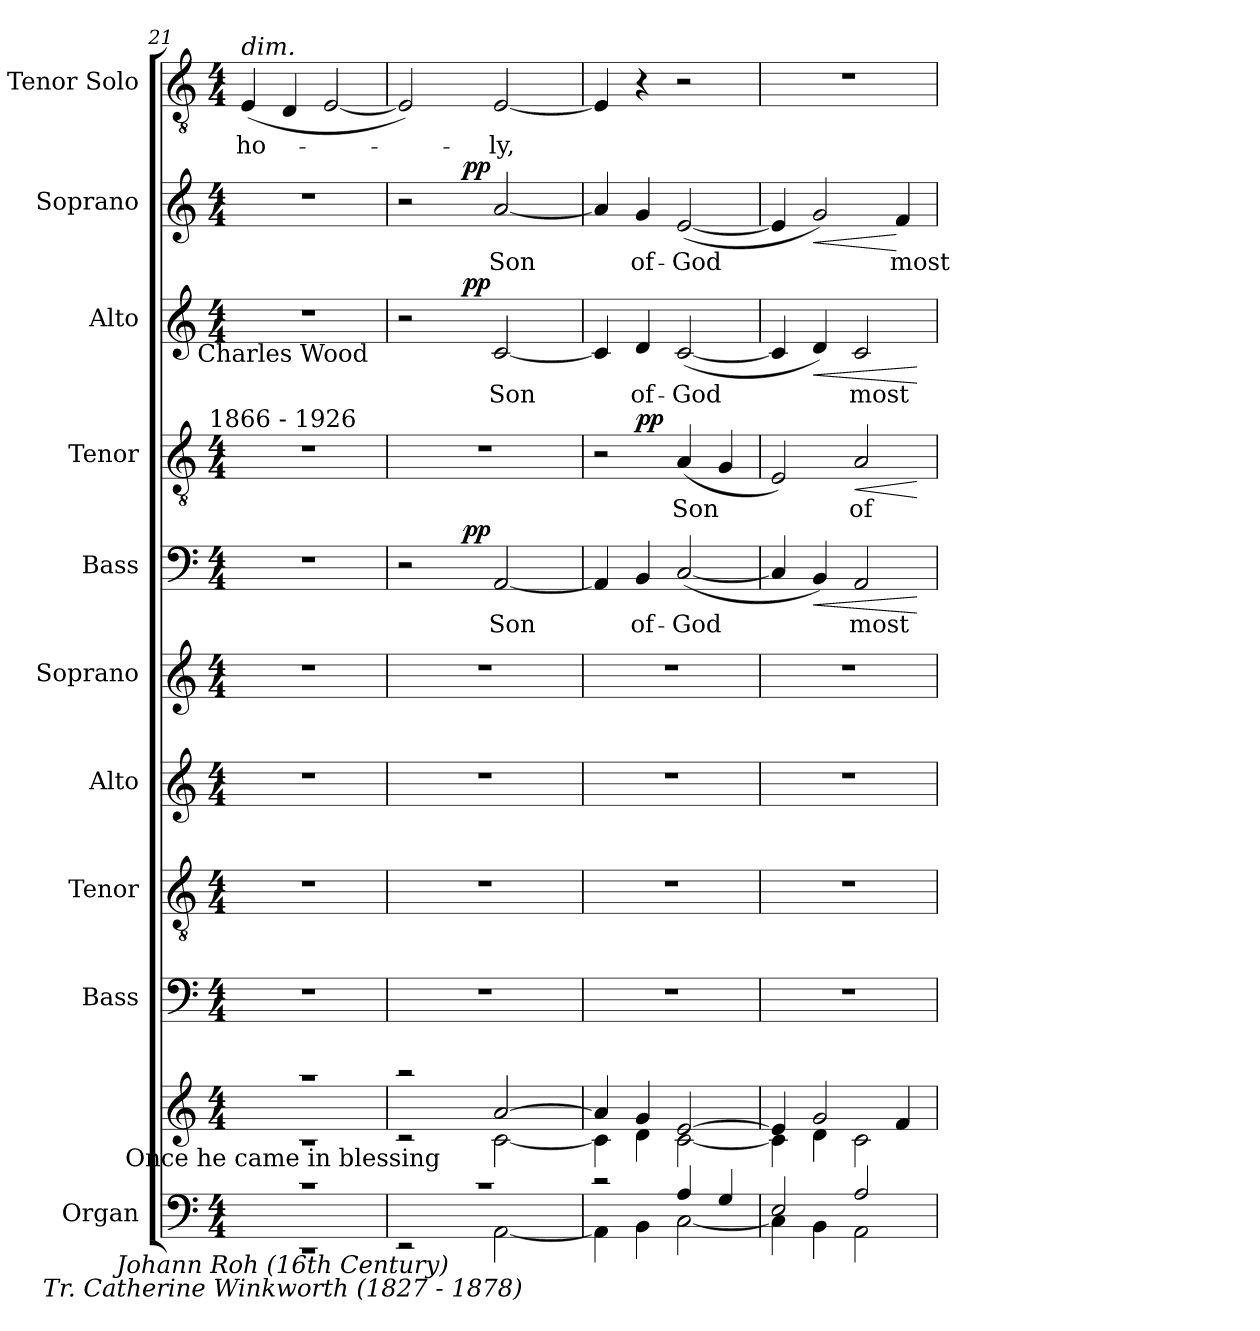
**kern	**kern	**kern	**kern	**kern	**kern	**kern	**text	**dynam	**kern	**text	**dynam	**kern	**text	**dynam	**kern	**text	**dynam	**kern	**text
*part10	*part10	*part9	*part8	*part7	*part6	*part5	*part5	*part5	*part4	*part4	*part4	*part3	*part3	*part3	*part2	*part2	*part2	*part1	*part1
*staff11	*staff10	*staff9	*staff8	*staff7	*staff6	*staff5	*staff5	*staff5	*staff4	*staff4	*staff4	*staff3	*staff3	*staff3	*staff2	*staff2	*staff2	*staff1	*staff1
*I"Organ	*	*I"Bass	*I"Tenor	*I"Alto	*I"Soprano	*I"Bass	*	*	*I"Tenor	*	*	*I"Alto	*	*	*I"Soprano	*	*	*I"Tenor Solo	*
*I'Org.	*	*I'B.	*I'T.	*I'A.	*I'S.	*I'B.	*	*	*I'T.	*	*	*I'A.	*	*	*I'S.	*	*	*I'T. Solo	*
*clefF4	*clefG2	*clefF4	*clefGv2	*clefG2	*clefG2	*clefF4	*	*	*clefGv2	*	*	*clefG2	*	*	*clefG2	*	*	*clefGv2	*
*	*	*	*ITrd7c12	*	*	*	*	*	*ITrd7c12	*	*	*	*	*	*	*	*	*ITrd7c12	*
*k[]	*k[]	*k[]	*k[]	*k[]	*k[]	*k[]	*	*	*k[]	*	*	*k[]	*	*	*k[]	*	*	*k[]	*
*C:	*C:	*C:	*C:	*C:	*C:	*C:	*	*	*C:	*	*	*C:	*	*	*C:	*	*	*C:	*
*M4/4	*M4/4	*M4/4	*M4/4	*M4/4	*M4/4	*M4/4	*	*	*M4/4	*	*	*M4/4	*	*	*M4/4	*	*	*M4/4	*
=21	=21	=21	=21	=21	=21	=21	=21	=21	=21	=21	=21	=21	=21	=21	=21	=21	=21	=21	=21
*^	*^	*	*	*	*	*	*	*	*	*	*	*	*	*	*	*	*	*	*
!	!	!	!	!	!	!	!	!	!	!	!	!	!	!	!	!	!	!	!	!LO:TX:a:i:t=dim.	!
!	!	!	!	!	!	!	!	!	!	!	!	!	!	!	!	!	!	!	!	!	!LO:LY:b
*	*^	*	*^	*	*	*	*	*	*	*	*^	*	*	*^	*	*	*	*	*	*	*
1rc	1rEE	4ryy	1raa	1rc	4ryy	1r	1r	1r	1r	1r	.	.	1r	4ryy	.	.	1r	4ryy	.	.	1r	.	.	(<4EE/	-ho-
!	!	!	!	!	!	!	!	!	!	!	!	!	!	!	!	!	!	!LO:TX:b:cj:t=Charles Wood	!	!	!	!	!	!	!
!	!	!	!	!	!	!	!	!	!	!	!	!	!	!LO:TX:a:cj:t=1866 - 1926	!	!	!	!	!	!	!	!	!	!	!
!	!	!	!	!	!LO:TX:b:cj:t=Once he came in blessing	!	!	!	!	!	!	!	!	!	!	!	!	!	!	!	!	!	!	!	!
!	!	!LO:TX:b:i:cj:t=Johann Roh (16th Century)\nTr. Catherine Winkworth (1827 - 1878)	!	!	!	!	!	!	!	!	!	!	!	!	!	!	!	!	!	!	!	!	!	!	!
.	.	2.ryy	.	.	2.ryy	.	.	.	.	.	.	.	.	2.ryy	.	.	.	2.ryy	.	.	.	.	.	4DD/	.
.	.	.	.	.	.	.	.	.	.	.	.	.	.	.	.	.	.	.	.	.	.	.	.	[<2EE/	.
*	*v	*v	*	*	*	*	*	*	*	*	*	*	*v	*v	*	*	*	*	*	*	*	*	*	*	*
*	*	*	*v	*v	*	*	*	*	*	*	*	*	*	*	*	*	*	*	*	*	*	*	*
=22	=22	=22	=22	=22	=22	=22	=22	=22	=22	=22	=22	=22	=22	=22	=22	=22	=22	=22	=22	=22	=22	=22
*	*	*	*	*	*	*	*	*^	*	*	*	*	*	*	*	*	*	*^	*	*	*	*
1rc	2rEE	2raa	2rc	1r	1r	1r	1r	2r	4ryy	.	.	1r	.	.	2r	4ryy	.	.	2r	4ryy	.	.	2EE/])	.
.	.	.	.	.	.	.	.	.	16.ryy	.	.	.	.	.	.	16.ryy	.	.	.	16.ryy	.	.	.	.
!	!	!	!	!	!	!	!	!	!	!	!LO:DY:a	!	!	!	!	!	!	!LO:DY:a	!	!	!	!LO:DY:a	!	!
.	.	.	.	.	.	.	.	.	2ryy	.	pp	.	.	.	.	2ryy	.	pp	.	2ryy	.	pp	.	.
!	!	!	!	!	!	!	!	!	!	!LO:LY:b	!	!	!	!	!	!	!LO:LY:b	!	!	!	!LO:LY:b	!	!	!LO:LY:b
.	[<2AA\	[>2a/	[<2c\	.	.	.	.	[<2AA/	.	-Son	.	.	.	.	[<2c/	.	-Son	.	[<2a/	.	-Son	.	[<2EE/	-ly,
.	.	.	.	.	.	.	.	.	8ryy	.	.	.	.	.	.	8ryy	.	.	.	8ryy	.	.	.	.
.	.	.	.	.	.	.	.	.	32ryy	.	.	.	.	.	.	32ryy	.	.	.	32ryy	.	.	.	.
*	*	*	*	*	*	*	*	*	*	*	*	*	*	*	*v	*v	*	*	*	*	*	*	*	*
*	*	*	*	*	*	*	*	*v	*v	*	*	*	*	*	*	*	*	*v	*v	*	*	*	*
=23	=23	=23	=23	=23	=23	=23	=23	=23	=23	=23	=23	=23	=23	=23	=23	=23	=23	=23	=23	=23	=23
*	*	*	*	*	*	*	*	*	*	*	*^	*	*	*	*	*	*	*	*	*	*
2rc	4AA\]	4a/]	4c\]	1r	1r	1r	1r	4AA/]	.	.	2r	4ryy	.	.	4c/]	.	.	4a/]	.	.	4EE/]	.
!	!	!	!	!	!	!	!	!	!LO:LY:b	!	!	!	!	!LO:DY:a	!	!LO:LY:b	!	!	!LO:LY:b	!	!	!
.	4BB\	4g/	4d\	.	.	.	.	4BB/	of-	.	.	2.ryy	.	pp	4d/	of-	.	4g/	of-	.	4r	.
!	!	!	!	!	!	!	!	!	!LO:LY:b	!	!	!	!LO:LY:b	!	!	!LO:LY:b	!	!	!LO:LY:b	!	!	!
4A/	[<2C\	[>2e/	[<2c\	.	.	.	.	(<[<2C/	-God	.	(<4AA/	.	-Son	.	(<[<2c/	-God	.	(<[<2e/	-God	.	2r	.
4G/	.	.	.	.	.	.	.	.	.	.	4GG/	.	.	.	.	.	.	.	.	.	.	.
*	*	*	*	*	*	*	*	*	*	*	*v	*v	*	*	*	*	*	*	*	*	*	*
=24	=24	=24	=24	=24	=24	=24	=24	=24	=24	=24	=24	=24	=24	=24	=24	=24	=24	=24	=24	=24	=24
2E/	4C\]	4e/]	4c\]	1r	1r	1r	1r	4C/]	.	.	2EE/)	.	.	4c/]	.	.	4e/]	.	.	1r	.
!	!	!	!	!	!	!	!	!	!	!LO:HP:b	!	!	!	!	!	!LO:HP:b	!	!	!LO:HP:b	!	!
.	4BB\	2g/	4d\	.	.	.	.	4BB/)	.	<	.	.	.	4d/)	.	<	2g/)	.	<	.	.
!	!	!	!	!	!	!	!	!	!LO:LY:b	!	!	!LO:LY:b	!LO:HP:b	!	!LO:LY:b	!	!	!	!	!	!
2A/	2AA\	.	2c\	.	.	.	.	2AA/	most-	.	2AA/	of-	<	2c/	most-	.	.	.	.	.	.
!	!	!	!	!	!	!	!	!	!	!	!	!	!	!	!	!	!	!LO:LY:b	!	!	!
.	.	4f/	.	.	.	.	.	.	.	.	.	.	.	.	.	.	4f/	most-	[	.	.
*v	*v	*	*	*	*	*	*	*	*	*	*	*	*	*	*	*	*	*	*	*	*
*	*v	*v	*	*	*	*	*	*	*	*	*	*	*	*	*	*	*	*	*	*
.	.	.	.	.	.	.	.	[	.	.	[	.	.	[	.	.	.	.	.
=	=	=	=	=	=	=	=	=	=	=	=	=	=	=	=	=	=	=	=
*-	*-	*-	*-	*-	*-	*-	*-	*-	*-	*-	*-	*-	*-	*-	*-	*-	*-	*-	*-
